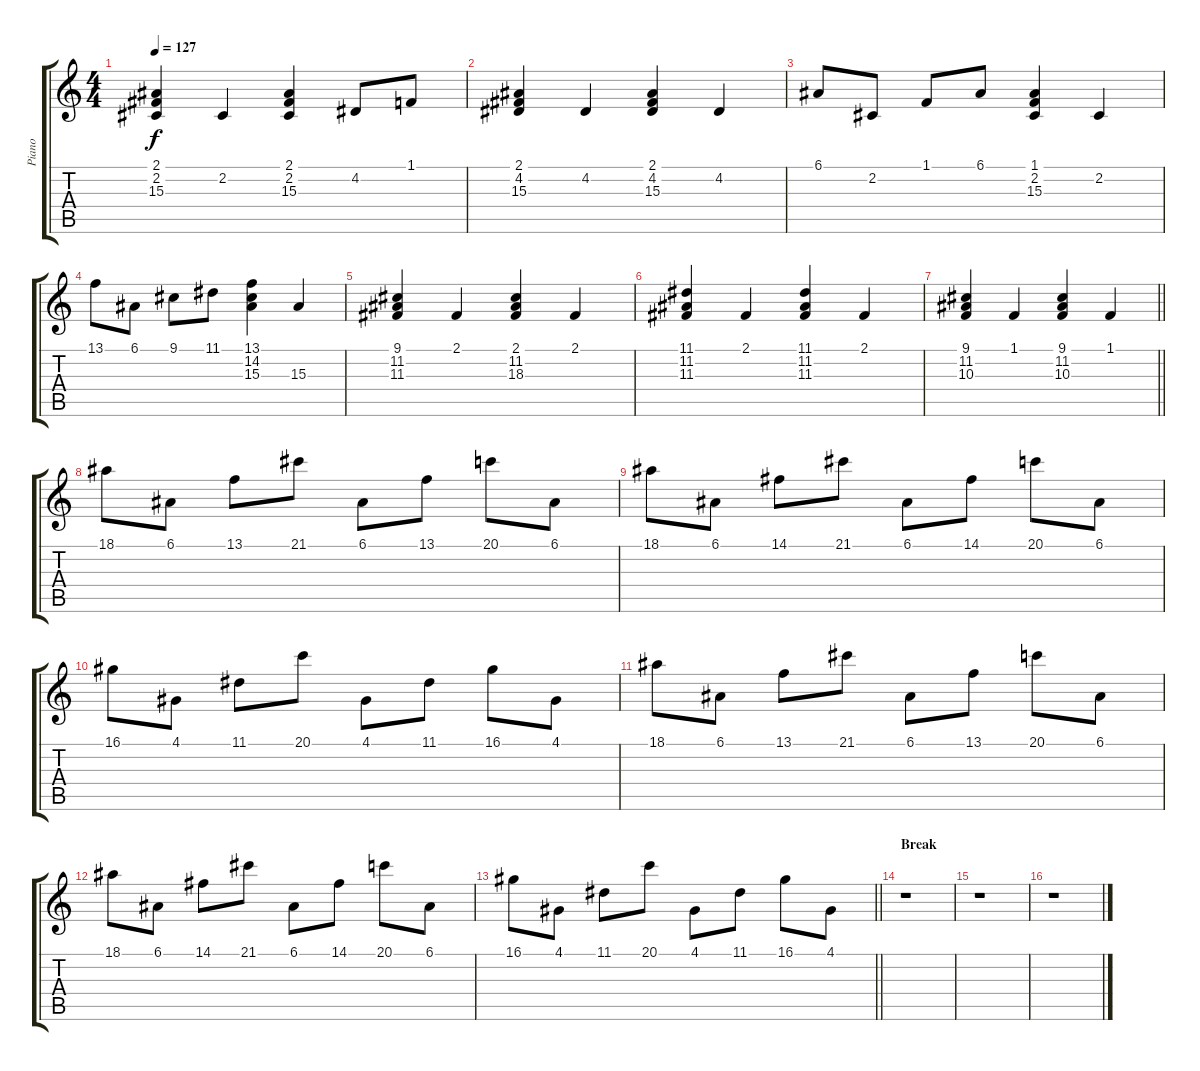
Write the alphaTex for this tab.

\track ("Piano" "Piano") {instrument acousticgrandpiano}
\staff {score tabs}
\tuning (E4 B3 G3 D3 A2 E2) {hide}
\ts (4 4)
\tempo 127
\clef g2
\ks c
(2.1 2.2 15.3).4{dy f} 2.2.4 (2.1 2.2 15.3).4 4.2.8 1.1.8 |
(2.1 4.2 15.3).4 4.2.4 (2.1 4.2 15.3).4 4.2.4 |
6.1.8 2.2.8 1.1.8 6.1.8 (1.1 2.2 15.3).4 2.2.4 |
13.1.8 6.1.8 9.1.8 11.1.8 (13.1 14.2 15.3).4 15.3.4 |
(9.1 11.2 11.3).4 2.1.4 (2.1 11.2 18.3).4 2.1.4 |
(11.1 11.2 11.3).4 2.1.4 (11.1 11.2 11.3).4 2.1.4 |
\barLineRight lightlight
(9.1 11.2 10.3).4 1.1.4 (9.1 11.2 10.3).4 1.1.4 |
\section ("" "")
18.1.8{volume 15} 6.1.8 13.1.8 21.1.8 6.1.8 13.1.8 20.1.8 6.1.8 |
18.1.8 6.1.8 14.1.8 21.1.8 6.1.8 14.1.8 20.1.8 6.1.8 |
16.1.8 4.1.8 11.1.8 20.1.8 4.1.8 11.1.8 16.1.8 4.1.8 |
18.1.8 6.1.8 13.1.8 21.1.8 6.1.8 13.1.8 20.1.8 6.1.8 |
18.1.8 6.1.8 14.1.8 21.1.8 6.1.8 14.1.8 20.1.8 6.1.8 |
\barLineRight lightlight
16.1.8 4.1.8 11.1.8 20.1.8 4.1.8 11.1.8 16.1.8 4.1.8 |
\section ("" "Break")
r.1 |
r.1 |
r.1
